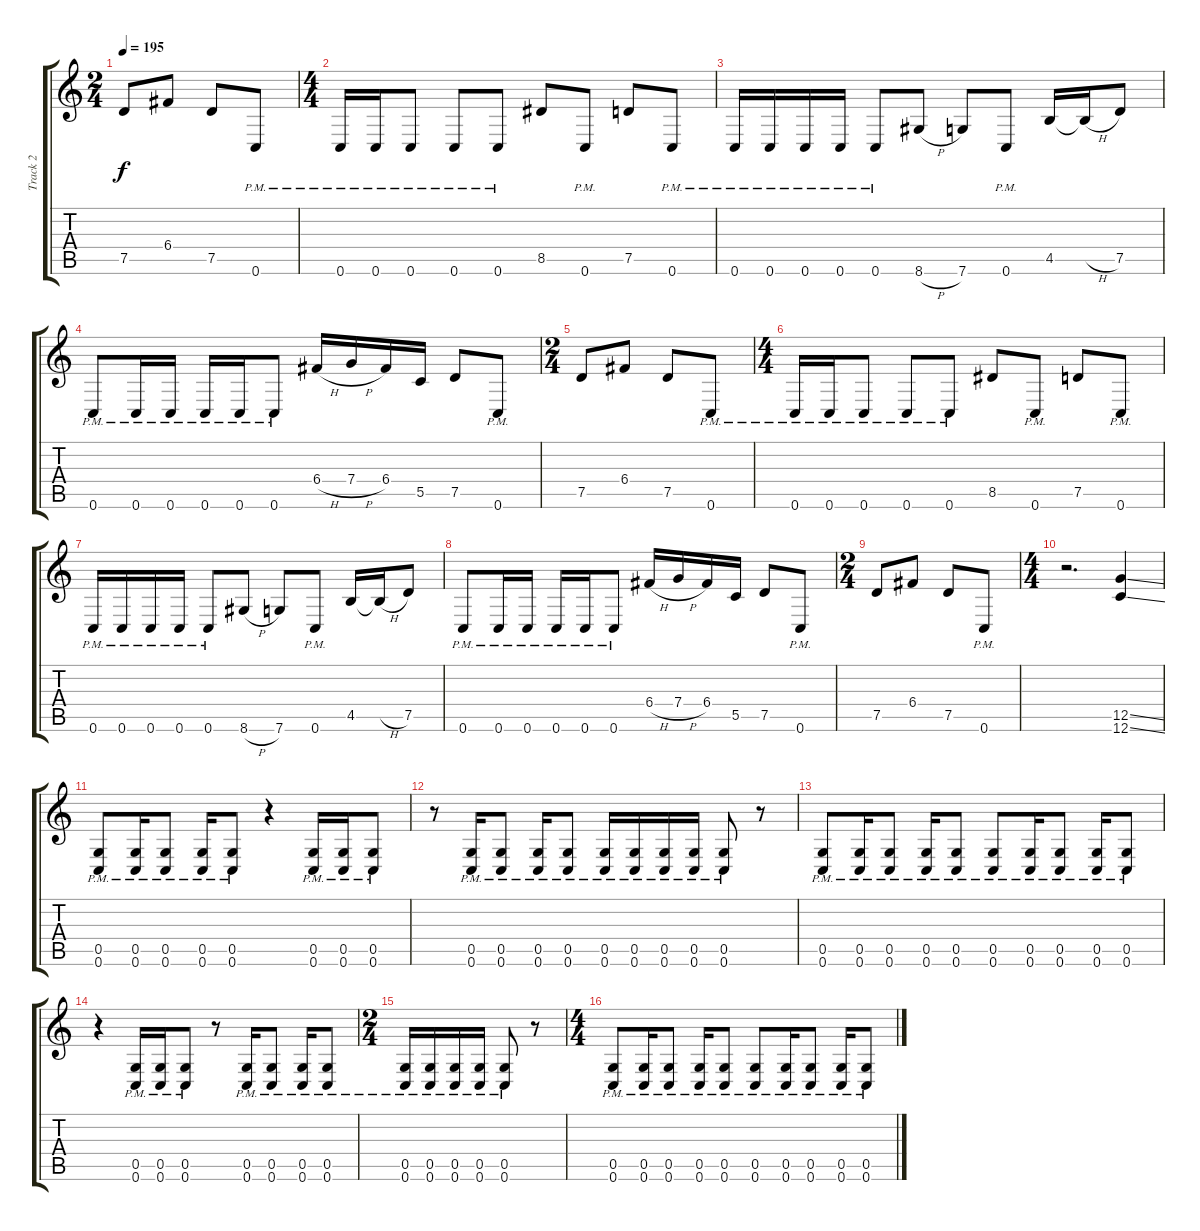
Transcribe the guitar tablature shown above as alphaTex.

\track ("Track 2" "Track 2") {instrument distortionguitar}
\staff {score tabs}
\tuning (D4 A3 F3 C3 G2 C2) {hide}
\ts (2 4)
\tempo 195
\clef g2
\ks c
7.5.8{dy f} 6.4.8 7.5.8 0.6{pm}.8 |
\ts (4 4)
0.6{pm}.16 0.6{pm}.16 0.6{pm}.8 0.6{pm}.8 0.6{pm}.8 8.5.8 0.6{pm}.8 7.5.8 0.6{pm}.8 |
0.6{pm}.16 0.6{pm}.16 0.6{pm}.16 0.6{pm}.16 0.6{pm}.8 8.6{h}.8 7.6.8 0.6{pm}.8 4.5.16 4.5{h t}.16 7.5.8 |
0.6{pm}.8 0.6{pm}.16 0.6{pm}.16 0.6{pm}.16 0.6{pm}.16 0.6{pm}.8 6.4{h}.16 7.4{h}.16 6.4.16 5.5.16 7.5.8 0.6{pm}.8 |
\ts (2 4)
7.5.8 6.4.8 7.5.8 0.6{pm}.8 |
\ts (4 4)
0.6{pm}.16 0.6{pm}.16 0.6{pm}.8 0.6{pm}.8 0.6{pm}.8 8.5.8 0.6{pm}.8 7.5.8 0.6{pm}.8 |
0.6{pm}.16 0.6{pm}.16 0.6{pm}.16 0.6{pm}.16 0.6{pm}.8 8.6{h}.8 7.6.8 0.6{pm}.8 4.5.16 4.5{h t}.16 7.5.8 |
0.6{pm}.8 0.6{pm}.16 0.6{pm}.16 0.6{pm}.16 0.6{pm}.16 0.6{pm}.8 6.4{h}.16 7.4{h}.16 6.4.16 5.5.16 7.5.8 0.6{pm}.8 |
\ts (2 4)
7.5.8 6.4.8 7.5.8 0.6{pm}.8 |
\ts (4 4)
r.2{d} (12.5{ss} 12.6{ss}).4 |
(0.5{pm} 0.6{pm}).8 (0.5{pm} 0.6{pm}).16 (0.5{pm} 0.6{pm}).8 (0.5{pm} 0.6{pm}).16 (0.5{pm} 0.6{pm}).8 r.4 (0.5{pm} 0.6{pm}).16 (0.5{pm} 0.6{pm}).16 (0.5{pm} 0.6{pm}).8 |
r.8 (0.5{pm} 0.6{pm}).16 (0.5{pm} 0.6{pm}).8 (0.5{pm} 0.6{pm}).16 (0.5{pm} 0.6{pm}).8 (0.5{pm} 0.6{pm}).16 (0.5{pm} 0.6{pm}).16 (0.5{pm} 0.6{pm}).16 (0.5{pm} 0.6{pm}).16 (0.5{pm} 0.6{pm}).8 r.8 |
(0.5{pm} 0.6{pm}).8 (0.5{pm} 0.6{pm}).16 (0.5{pm} 0.6{pm}).8 (0.5{pm} 0.6{pm}).16 (0.5{pm} 0.6{pm}).8 (0.5{pm} 0.6{pm}).8 (0.5{pm} 0.6{pm}).16 (0.5{pm} 0.6{pm}).8 (0.5{pm} 0.6{pm}).16 (0.5{pm} 0.6{pm}).8 |
r.4 (0.5{pm} 0.6{pm}).16 (0.5{pm} 0.6{pm}).16 (0.5{pm} 0.6{pm}).8 r.8 (0.5{pm} 0.6{pm}).16 (0.5{pm} 0.6{pm}).8 (0.5{pm} 0.6{pm}).16 (0.5{pm} 0.6{pm}).8 |
\ts (2 4)
(0.5{pm} 0.6{pm}).16 (0.5{pm} 0.6{pm}).16 (0.5{pm} 0.6{pm}).16 (0.5{pm} 0.6{pm}).16 (0.5{pm} 0.6{pm}).8 r.8 |
\ts (4 4)
(0.5{pm} 0.6{pm}).8 (0.5{pm} 0.6{pm}).16 (0.5{pm} 0.6{pm}).8 (0.5{pm} 0.6{pm}).16 (0.5{pm} 0.6{pm}).8 (0.5{pm} 0.6{pm}).8 (0.5{pm} 0.6{pm}).16 (0.5{pm} 0.6{pm}).8 (0.5{pm} 0.6{pm}).16 (0.5{pm} 0.6{pm}).8
